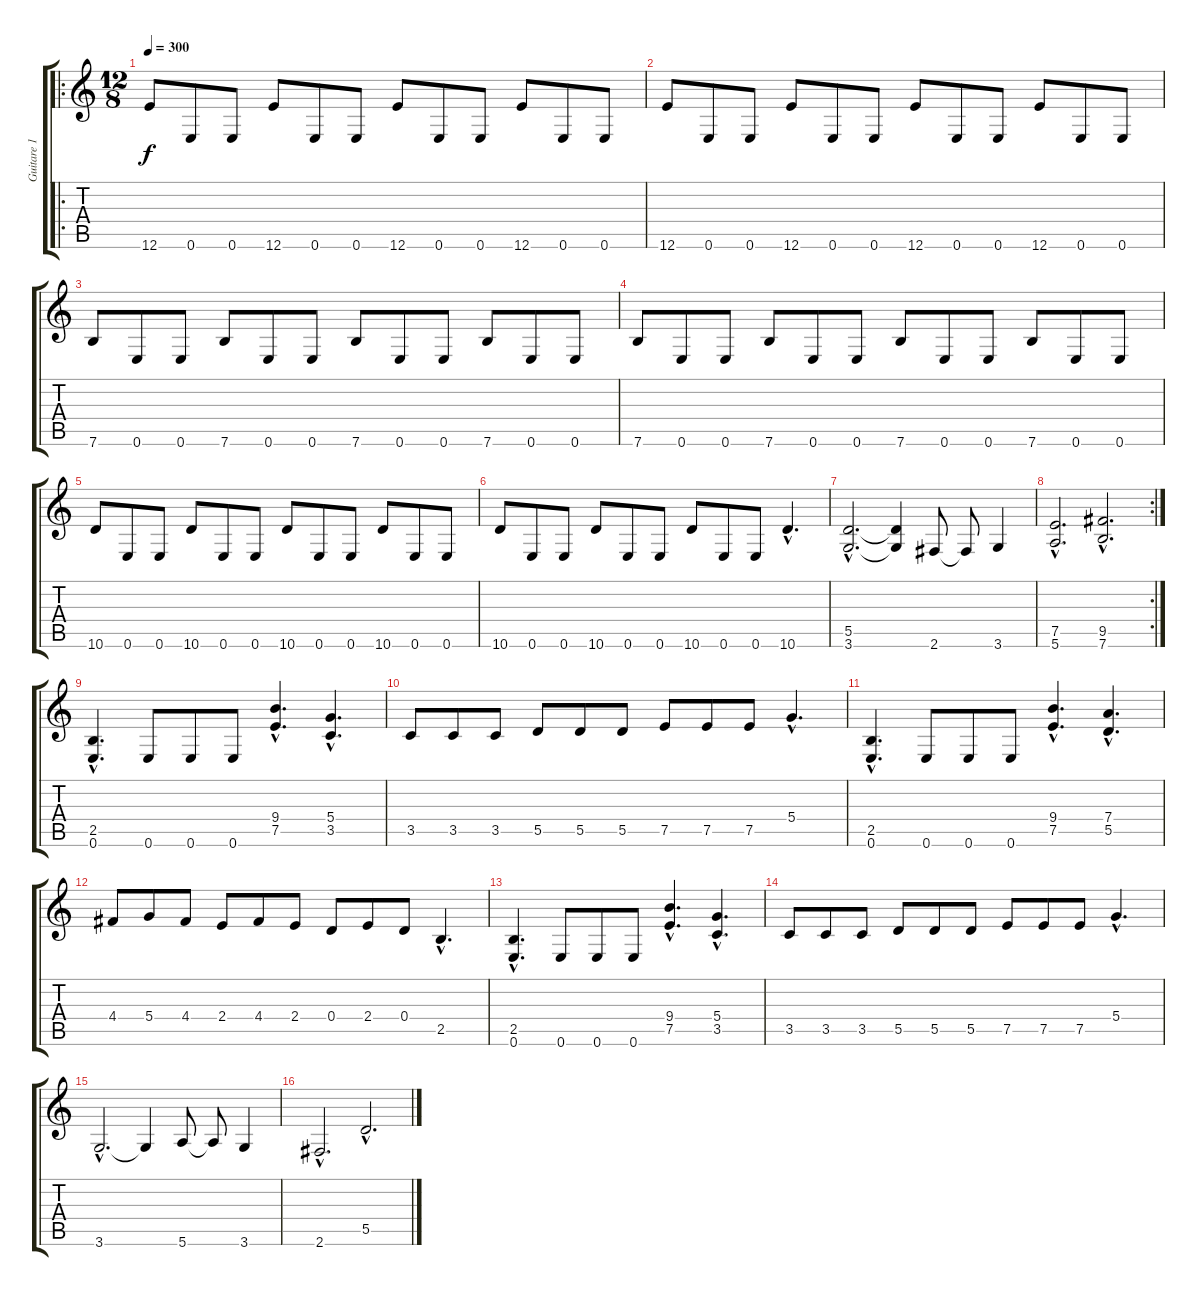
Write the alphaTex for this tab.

\track ("Guitare 1" "Guitare 1") {instrument distortionguitar}
\staff {score tabs}
\tuning (E4 B3 G3 D3 A2 E2) {hide}
\ro
\ts (12 8)
\tempo 300
\clef g2
\ks c
12.6.8{dy f instrument distortionguitar} 0.6.8 0.6.8 12.6.8 0.6.8 0.6.8 12.6.8 0.6.8 0.6.8 12.6.8 0.6.8 0.6.8 |
12.6.8 0.6.8 0.6.8 12.6.8 0.6.8 0.6.8 12.6.8 0.6.8 0.6.8 12.6.8 0.6.8 0.6.8 |
7.6.8 0.6.8 0.6.8 7.6.8 0.6.8 0.6.8 7.6.8 0.6.8 0.6.8 7.6.8 0.6.8 0.6.8 |
7.6.8 0.6.8 0.6.8 7.6.8 0.6.8 0.6.8 7.6.8 0.6.8 0.6.8 7.6.8 0.6.8 0.6.8 |
10.6.8 0.6.8 0.6.8 10.6.8 0.6.8 0.6.8 10.6.8 0.6.8 0.6.8 10.6.8 0.6.8 0.6.8 |
10.6.8 0.6.8 0.6.8 10.6.8 0.6.8 0.6.8 10.6.8 0.6.8 0.6.8 10.6{hac}.4{d} |
(5.5{hac} 3.6{hac}).2{d} (5.5{t} 3.6{t}).4 2.6.8 2.6{t}.8 3.6.4 |
\rc 2
(7.5{hac} 5.6{hac}).2{d} (9.5{hac} 7.6{hac}).2{d} |
(2.5{hac} 0.6{hac}).4{d} 0.6.8 0.6.8 0.6.8 (9.4{hac} 7.5{hac}).4{d} (5.4{hac} 3.5{hac}).4{d} |
3.5.8 3.5.8 3.5.8 5.5.8 5.5.8 5.5.8 7.5.8 7.5.8 7.5.8 5.4{hac}.4{d} |
(2.5{hac} 0.6{hac}).4{d} 0.6.8 0.6.8 0.6.8 (9.4{hac} 7.5{hac}).4{d} (7.4{hac} 5.5{hac}).4{d} |
4.4.8 5.4.8 4.4.8 2.4.8 4.4.8 2.4.8 0.4.8 2.4.8 0.4.8 2.5{hac}.4{d} |
(2.5{hac} 0.6{hac}).4{d} 0.6.8 0.6.8 0.6.8 (9.4{hac} 7.5{hac}).4{d} (5.4{hac} 3.5{hac}).4{d} |
3.5.8 3.5.8 3.5.8 5.5.8 5.5.8 5.5.8 7.5.8 7.5.8 7.5.8 5.4{hac}.4{d} |
3.6{hac}.2{d} 3.6{t}.4 5.6.8 5.6{t}.8 3.6.4 |
2.6{hac}.2{d} 5.5{hac}.2{d}
